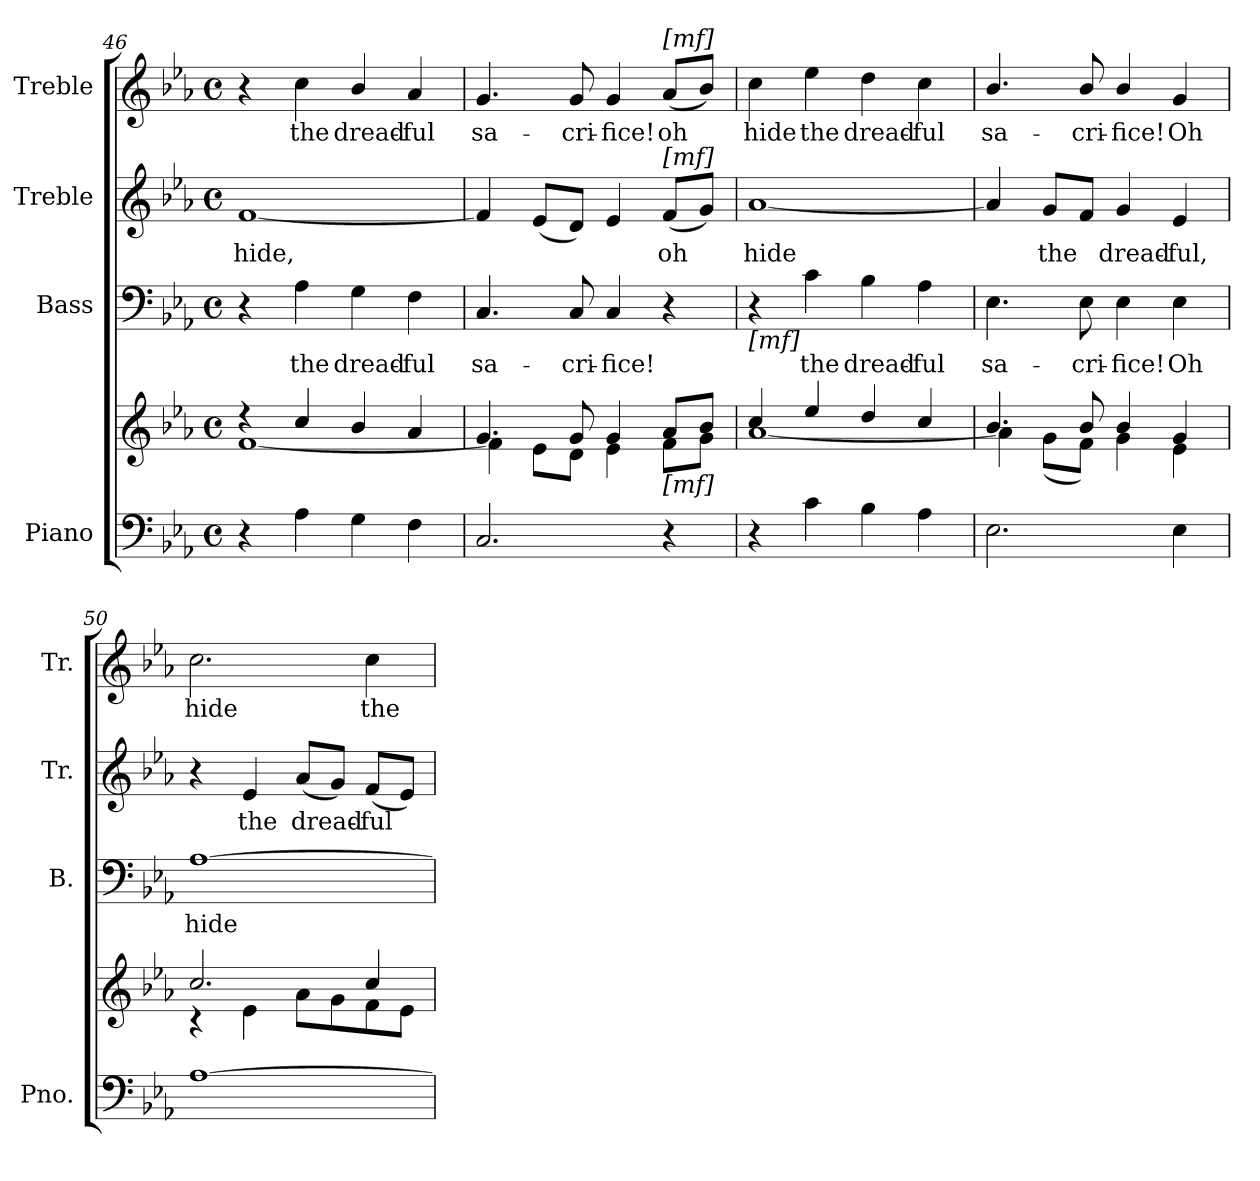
**kern	**kern	**kern	**text	**kern	**text	**kern	**text
*part4	*part4	*part3	*part3	*part2	*part2	*part1	*part1
*staff5	*staff4	*staff3	*staff3	*staff2	*staff2	*staff1	*staff1
*I"Piano	*	*I"Bass	*	*I"Treble	*	*I"Treble	*
*I'Pno.	*	*I'B.	*	*I'Tr.	*	*I'Tr.	*
!!LO:PB:g=z
*clefF4	*clefG2	*clefF4	*	*clefG2	*	*clefG2	*
*k[b-e-a-]	*k[b-e-a-]	*k[b-e-a-]	*	*k[b-e-a-]	*	*k[b-e-a-]	*
*E-:	*E-:	*E-:	*	*E-:	*	*E-:	*
*M4/4	*M4/4	*M4/4	*	*M4/4	*	*M4/4	*
*met(c)	*met(c)	*met(c)	*	*met(c)	*	*met(c)	*
=46	=46	=46	=46	=46	=46	=46	=46
*	*^	*	*	*	*	*	*
!	!	!	!	!	!	!LO:LY:b:color=#000000	!	!
4r	4r	[1fi	4r	.	[1fi	hide,	4r	.
!	!	!	!	!LO:LY:b:color=#000000	!	!	!	!
!	!	!	!	!	!	!	!	!LO:LY:b:color=#000000
4A-i\	4cci/	.	4A-i\	the	.	.	4cci\	the
!	!	!	!	!LO:LY:b:color=#000000	!	!	!	!
!	!	!	!	!	!	!	!	!LO:LY:b:color=#000000
4Gi\	4b-i/	.	4Gi\	dread-	.	.	4b-i/	dread-
!	!	!	!	!LO:LY:b:color=#000000	!	!	!	!
!	!	!	!	!	!	!	!	!LO:LY:b:color=#000000
4Fi\	4a-i/	.	4Fi\	-ful	.	.	4a-i/	-ful
=47	=47	=47	=47	=47	=47	=47	=47	=47
!	!	!	!	!LO:LY:b:color=#000000	!	!	!	!
!	!	!	!	!	!	!	!	!LO:LY:b:color=#000000
2.Ci/	4.gi/	4fi\]	4.Ci/	sa-	4fi/]	.	4.gi/	sa-
.	.	8e-i\L	.	.	(8e-i/L	.	.	.
!	!	!	!	!LO:LY:b:color=#000000	!	!	!	!
!	!	!	!	!	!	!	!	!LO:LY:b:color=#000000
.	8gi/	8di\J	8Ci/	-cri-	8di/J)	.	8gi/	-cri-
!	!	!	!	!LO:LY:b:color=#000000	!	!	!	!
!	!	!	!	!	!	!	!	!LO:LY:b:color=#000000
.	4gi/	4e-i\	4Ci/	-fice!	4e-i/	.	4gi/	-fice!
!	!	!	!	!	!	!LO:LY:b:color=#000000	!	!
!	!	!	!	!	!	!	!LO:TX:a:t=[mf]	!
!	!	!	!	!	!LO:TX:a:t=[mf]	!	!	!
!	!LO:TX:b:t=[mf]	!	!	!	!	!	!	!
!	!	!	!	!	!	!	!	!LO:LY:b:color=#000000
4r	8a-i/L	8fi\L	4r	.	(8fi/L	oh	(8a-i/L	oh
.	8b-i/J	8gi\J	.	.	8gi/J)	.	8b-i/J)	.
=48	=48	=48	=48	=48	=48	=48	=48	=48
!	!	!	!	!	!	!LO:LY:b:color=#000000	!	!
!	!	!	!LO:TX:b:t=[mf]	!	!	!	!	!
!	!	!	!	!	!	!	!	!LO:LY:b:color=#000000
4r	4cci/	[1a-i	4r	.	[1a-i	hide	4cci\	hide
!	!	!	!	!LO:LY:b:color=#000000	!	!	!	!
!	!	!	!	!	!	!	!	!LO:LY:b:color=#000000
4ci\	4ee-i/	.	4ci\	the	.	.	4ee-i\	the
!	!	!	!	!LO:LY:b:color=#000000	!	!	!	!
!	!	!	!	!	!	!	!	!LO:LY:b:color=#000000
4B-i\	4ddi/	.	4B-i\	dread-	.	.	4ddi\	dread-
!	!	!	!	!LO:LY:b:color=#000000	!	!	!	!
!	!	!	!	!	!	!	!	!LO:LY:b:color=#000000
4A-i\	4cci/	.	4A-i\	-ful	.	.	4cci\	-ful
=49	=49	=49	=49	=49	=49	=49	=49	=49
!	!	!	!	!LO:LY:b:color=#000000	!	!	!	!
!	!	!	!	!	!	!	!	!LO:LY:b:color=#000000
2.E-i\	4.b-i/	4a-i\]	4.E-i\	sa-	4a-i/]	.	4.b-i/	sa-
!	!	!	!	!	!	!LO:LY:b:color=#000000	!	!
.	.	(8gi\L	.	.	8gi/L	the	.	.
!	!	!	!	!LO:LY:b:color=#000000	!	!	!	!
!	!	!	!	!	!	!	!	!LO:LY:b:color=#000000
.	8b-i/	8fi\J)	8E-i\	-cri-	8fi/J	.	8b-i/	-cri-
!	!	!	!	!LO:LY:b:color=#000000	!	!	!	!
!	!	!	!	!	!	!LO:LY:b:color=#000000	!	!
!	!	!	!	!	!	!	!	!LO:LY:b:color=#000000
.	4b-i/	4gi\	4E-i\	-fice!	4gi/	dread-	4b-i/	-fice!
!	!	!	!	!LO:LY:b:color=#000000	!	!	!	!
!	!	!	!	!	!	!LO:LY:b:color=#000000	!	!
!	!	!	!	!	!	!	!	!LO:LY:b:color=#000000
4E-i\	4gi/	4e-i\	4E-i\	Oh	4e-i/	-ful,	4gi/	Oh
!!LO:LB:g=z
=50	=50	=50	=50	=50	=50	=50	=50	=50
!	!	!	!	!LO:LY:b:color=#000000	!	!	!	!
!	!	!	!	!	!	!	!	!LO:LY:b:color=#000000
[1A-i	2.cci/	4r	[1A-i	hide	4r	.	2.cci\	hide
!	!	!	!	!	!	!LO:LY:b:color=#000000	!	!
.	.	4e-i\	.	.	4e-i/	the	.	.
!	!	!	!	!	!	!LO:LY:b:color=#000000	!	!
.	.	8a-i\L	.	.	(8a-i/L	dread-	.	.
.	.	8gi\	.	.	8gi/J)	.	.	.
!	!	!	!	!	!	!LO:LY:b:color=#000000	!	!
!	!	!	!	!	!	!	!	!LO:LY:b:color=#000000
.	4cci/	8fi\	.	.	(8fi/L	-ful	4cci\	the
.	.	8e-i\J	.	.	8e-i/J)	.	.	.
*	*v	*v	*	*	*	*	*	*
=	=	=	=	=	=	=	=
*-	*-	*-	*-	*-	*-	*-	*-
